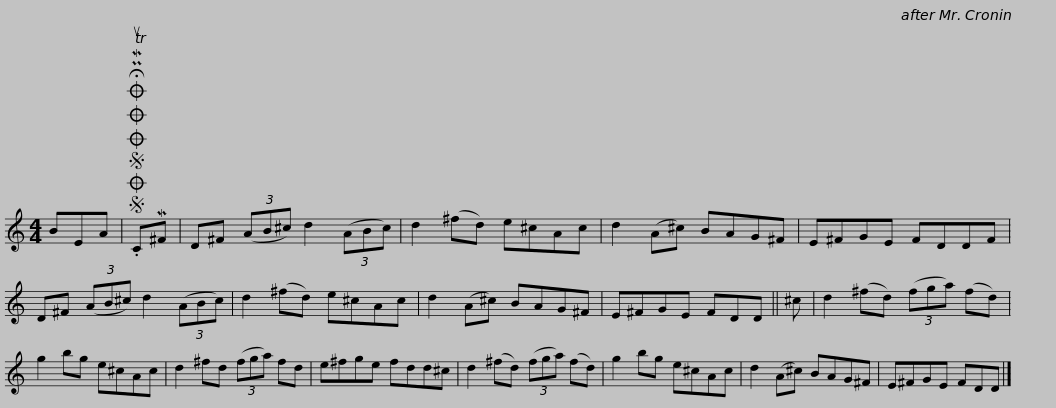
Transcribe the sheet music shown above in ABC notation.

X:1
L:1/8
M:4/4
I:linebreak $
K:C
V:1 treble
V:1
 BEA |SOSOOO .!fermata!PMTuCM^F | D^F (3(AB^c) d2 (3(ABc) | d2 (^fd) e^cAc | d2 (A^c) BAG^F | %5
 E^FGE FDDF | D^F (3(AB^c) d2 (3(ABc) |$ d2 (^fd) e^cAc | d2 (A^c) BAG^F | E^FGE FDD || %10
 ^c | d2 (^fd) (3(fga) (fd) | g2 bg e^cAc |$ d2 ^fd (3(fga) fd | e^fge fdd^c | %15
 d2 (^fd) (3(fga) (fd) | g2 bg e^cAc | d2 (A^c) BAG^F | E^FGE FDD |] %19
